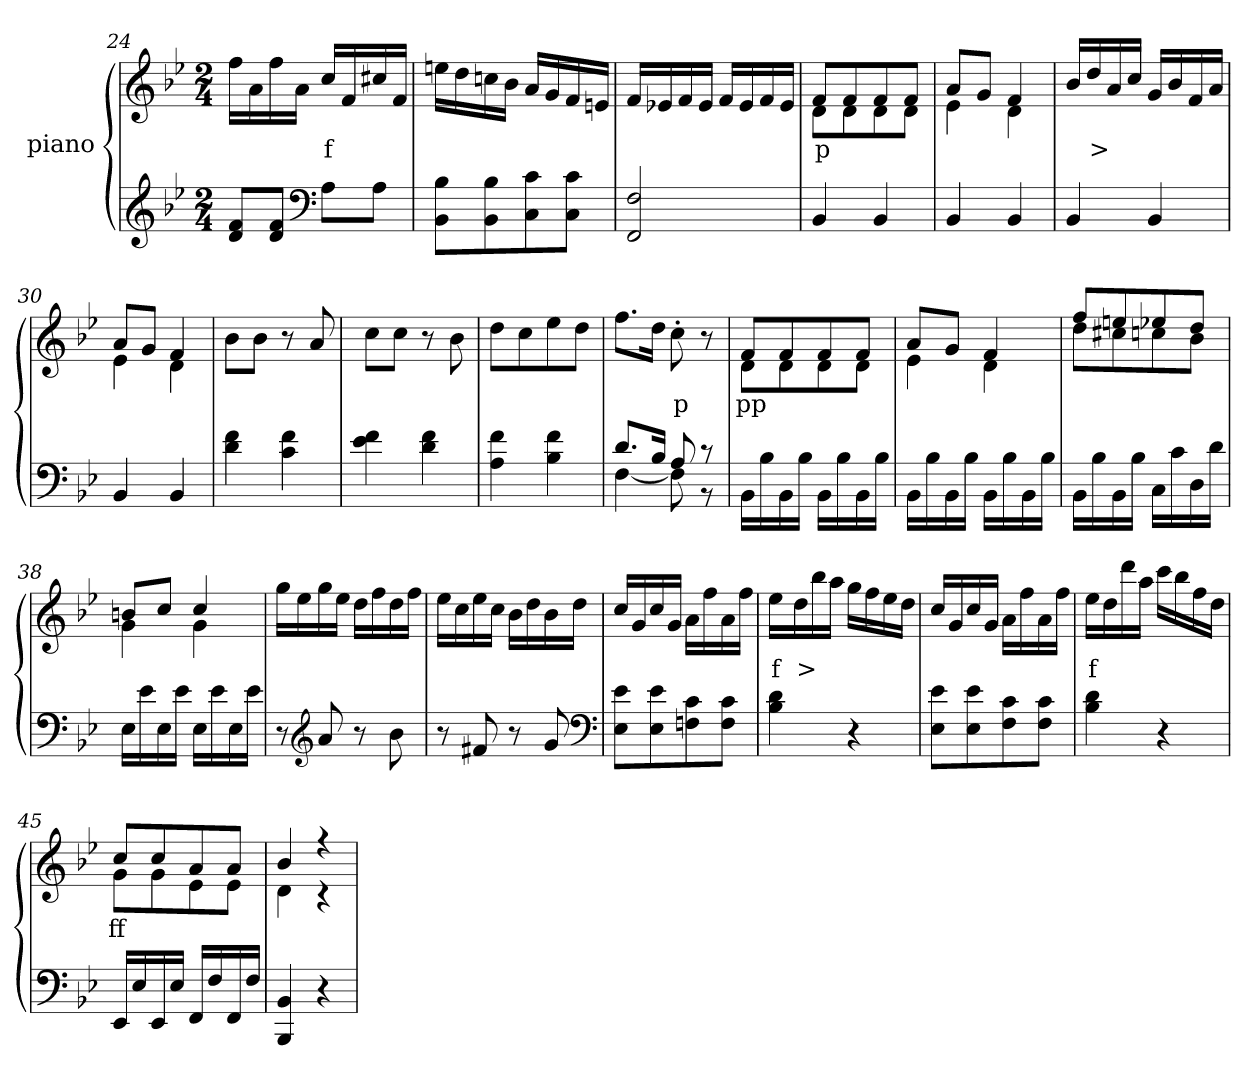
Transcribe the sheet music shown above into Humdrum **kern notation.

**kern	**kern	**text
*part2	*part1	*part1
*staff2	*staff1	*staff1
*I"piano	*I"piano	*
*clefG2	*clefG2	*
*k[b-e-]	*k[b-e-]	*
*B-:	*B-:	*
*M2/4	*M2/4	*
=24	=24	=24
8d/ 8f/L	16ff\LL	.
.	16a\	.
8d/ 8f/J	16ff\	.
.	16a\JJ	.
*clefF4	*	*
8A\L	16cc/LL	f
.	16f/	.
8A\J	16cc#X/	.
.	16f/JJ	.
=25	=25	=25
8BB-\ 8B-\L	16een\LL	.
.	16dd\	.
8BB-\ 8B-\	16ccn\	.
.	16b-\JJ	.
8C\ 8c\	16a/LL	.
.	16g/	.
8C\ 8c\J	16f/	.
.	16en/JJ	.
=26	=26	=26
2FF/ 2F/	16f/LL	.
.	16e-X/	.
.	16f/	.
.	16e-/JJ	.
.	16f/LL	.
.	16e-/	.
.	16f/	.
.	16e-/JJ	.
=27	=27	=27
*	*^	*
4BB-/	8f/L	8d\L	p
.	8f/	8d\	.
4BB-/	8f/	8d\	.
.	8f/J	8d\J	.
=28	=28	=28	=28
4BB-/	8a/L	4e-\	.
.	8g/J	.	.
4BB-/	4f/	4d\	.
*	*v	*v	*
=29	=29	=29
4BB-/	16b-/LL	.
.	16dd/	>
.	16a/	.
.	16cc/JJ	.
4BB-/	16g/LL	.
.	16b-/	.
.	16f/	.
.	16a/JJ	.
=30	=30	=30
*	*^	*
4BB-/	8a/L	4e-\	.
.	8g/J	.	.
4BB-/	4f/	4d\	.
*	*v	*v	*
=31	=31	=31
4d\ 4f\	8b-\L	.
.	8b-\J	.
4c\ 4f\	8r	.
.	8a/	.
=32	=32	=32
4e-\ 4f\	8cc\L	.
.	8cc\J	.
4d\ 4f\	8r	.
.	8b-\	.
=33	=33	=33
4A\ 4f\	8dd\L	.
.	8cc\	.
4B-\ 4f\	8ee-\	.
.	8dd\J	.
=34	=34	=34
*^	*	*
8.d/L	[4F\	8.ff\L	.
16B-/Jk	.	16dd\Jk	.
8A/	8F\]	8cc'>\	p
8r	8r	8r	.
*v	*v	*	*
=35	=35	=35
*	*^	*
16BB-\LL	8f/L	8d\L	pp
16B-\	.	.	.
16BB-\	8f/	8d\	.
16B-\JJ	.	.	.
16BB-\LL	8f/	8d\	.
16B-\	.	.	.
16BB-\	8f/J	8d\J	.
16B-\JJ	.	.	.
=36	=36	=36	=36
16BB-\LL	8a/L	4e-\	.
16B-\	.	.	.
16BB-\	8g/J	.	.
16B-\JJ	.	.	.
16BB-\LL	4f/	4d\	.
16B-\	.	.	.
16BB-\	.	.	.
16B-\JJ	.	.	.
=37	=37	=37	=37
16BB-\LL	8ff/L	8dd\L	.
16B-\	.	.	.
16BB-\	8een/	8cc#X\	.
16B-\JJ	.	.	.
16C\LL	8ee-X/	8ccn\	.
16c\	.	.	.
16D\	8dd/J	8b-\J	.
16d\JJ	.	.	.
=38	=38	=38	=38
16E-\LL	8bn/L	4g\	.
16e-\	.	.	.
16E-\	8cc/J	.	.
16e-\JJ	.	.	.
16E-\LL	4cc/	4g\	.
16e-\	.	.	.
16E-\	.	.	.
16e-\JJ	.	.	.
*	*v	*v	*
=39	=39	=39
8r	16gg\LL	.
.	16ee-\	.
*clefG2	*	*
8a/	16gg\	.
.	16ee-\JJ	.
8r	16dd\LL	.
.	16ff\	.
8b-\	16dd\	.
.	16ff\JJ	.
=40	=40	=40
8r	16ee-\LL	.
.	16cc\	.
8f#X/	16ee-\	.
.	16cc\JJ	.
8r	16b-\LL	.
.	16dd\	.
8g/	16b-\	.
.	16dd\JJ	.
*clefF4	*	*
=41	=41	=41
8E-\ 8e-\L	16cc/LL	.
.	16g/	.
8E-\ 8e-\	16cc/	.
.	16g/JJ	.
8Fn\ 8c\	16a\LL	.
.	16ff\	.
8F\ 8c\J	16a\	.
.	16ff\JJ	.
=42	=42	=42
4B-\ 4d\	16ee-\LL	f
.	16dd\	>
.	16bb-\	.
.	16aa\JJ	.
4r	16gg\LL	.
.	16ff\	.
.	16ee-\	.
.	16dd\JJ	.
=43	=43	=43
8E-\ 8e-\L	16cc/LL	.
.	16g/	.
8E-\ 8e-\	16cc/	.
.	16g/JJ	.
8F\ 8c\	16a\LL	.
.	16ff\	.
8F\ 8c\J	16a\	.
.	16ff\JJ	.
=44	=44	=44
4B-\ 4d\	16ee-\LL	f
.	16dd\	.
.	16ddd\	.
.	16aa\JJ	.
4r	16ccc\LL	.
.	16bb-\	.
.	16ff\	.
.	16dd\JJ	.
=45	=45	=45
*	*^	*
16EE-/LL	8cc/L	8g\L	ff
16E-/	.	.	.
16EE-/	8cc/	8g\	.
16E-/JJ	.	.	.
16FF/LL	8a/	8e-\	.
16F/	.	.	.
16FF/	8a/J	8e-\J	.
16F/JJ	.	.	.
=46	=46	=46	=46
4BBB-/ 4BB-/	4b-/	4d\	.
4r	4r	4r	.
*	*v	*v	*
=	=	=
*-	*-	*-
